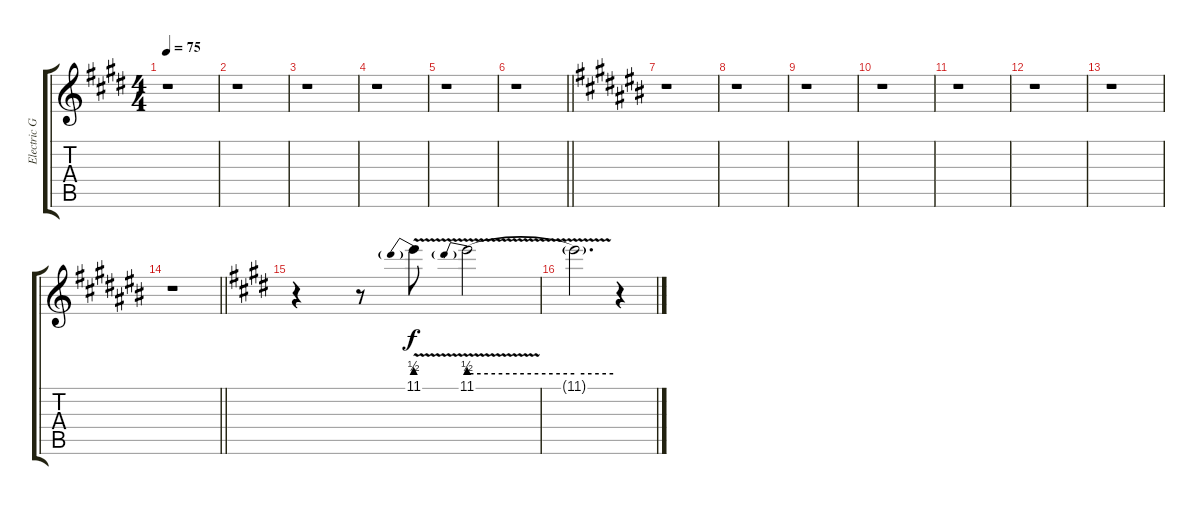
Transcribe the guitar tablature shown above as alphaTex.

\track ("Electric Guitar 3" "Electric G") {instrument distortionguitar}
\staff {score tabs}
\tuning (E4 B3 G3 D3 A2 E2) {hide}
\ts (4 4)
\tempo 75
\clef g2
\ks e
r.1{dy f} |
r.1 |
r.1 |
r.1 |
r.1 |
\barLineRight lightlight
r.1 |
\ks c#
r.1 |
r.1 |
r.1 |
r.1 |
r.1 |
r.1 |
r.1 |
\barLineRight lightlight
r.1 |
\ks e
r.4{balance 10 instrument overdrivenguitar} r.8 11.1{be (prebend 0 2 60 2) v}.8 11.1{be (prebend 0 2 60 2) v}.2 |
11.1{be (hold 0 2 60 2) v t}.2{d} r.4
